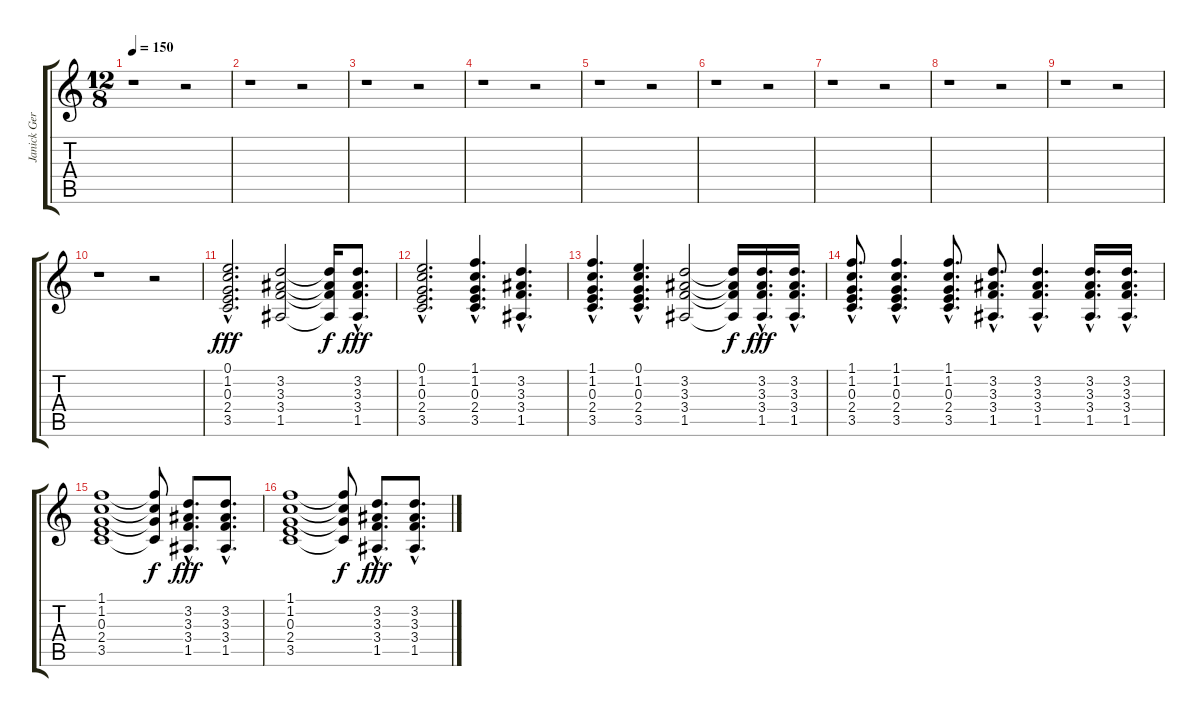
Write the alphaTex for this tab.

\track ("Janick Gers  ( guitar )" "Janick Ger") {instrument overdrivenguitar}
\staff {score tabs}
\tuning (E4 B3 G3 D3 A2 E2) {hide}
\ts (12 8)
\tempo 150
\clef g2
\ks c
r.1{dy f} r.2 |
r.1 r.2 |
r.1 r.2 |
r.1 r.2 |
r.1 r.2 |
r.1 r.2 |
r.1 r.2 |
r.1 r.2 |
r.1 r.2 |
r.1 r.2 |
(0.1{hac} 1.2{hac} 0.3{hac} 2.4{hac} 3.5{hac}).2{d dy fff} (3.2 3.3 3.4 1.5).2 (3.2{t} 3.3{t} 3.4{t} 1.5{t}).16{dy f} (3.2{hac} 3.3{hac} 3.4{hac} 1.5{hac}).8{d dy fff} |
(0.1{hac} 1.2{hac} 0.3{hac} 2.4{hac} 3.5{hac}).2{d} (1.1{hac} 1.2{hac} 0.3{hac} 2.4{hac} 3.5{hac}).4{d} (3.2{hac} 3.3{hac} 3.4{hac} 1.5{hac}).4{d} |
(1.1{hac} 1.2{hac} 0.3{hac} 2.4{hac} 3.5{hac}).4{d} (0.1{hac} 1.2{hac} 0.3{hac} 2.4{hac} 3.5{hac}).4{d} (3.2 3.3 3.4 1.5).2 (3.2{t} 3.3{t} 3.4{t} 1.5{t}).16{dy f} (3.2{hac} 3.3{hac} 3.4{hac} 1.5{hac}).16{d dy fff} (3.2{hac} 3.3{hac} 3.4{hac} 1.5{hac}).16{d} |
(1.1{hac} 1.2{hac} 0.3{hac} 2.4{hac} 3.5{hac}).8{d} (1.1{hac} 1.2{hac} 0.3{hac} 2.4{hac} 3.5{hac}).4{d} (1.1{hac} 1.2{hac} 0.3{hac} 2.4{hac} 3.5{hac}).8{d} (3.2{hac} 3.3{hac} 3.4{hac} 1.5{hac}).8{d} (3.2{hac} 3.3{hac} 3.4{hac} 1.5{hac}).4{d} (3.2{hac} 3.3{hac} 3.4{hac} 1.5{hac}).16{d} (3.2{hac} 3.3{hac} 3.4{hac} 1.5{hac}).16{d} |
(1.1 1.2 0.3 2.4 3.5).1 (1.1{t} 1.2{t} 0.3{t} 3.5{t}).8{dy f} (3.2{hac} 3.3{hac} 3.4{hac} 1.5{hac}).8{d dy fff} (3.2{hac} 3.3{hac} 3.4{hac} 1.5{hac}).8{d} |
(1.1 1.2 0.3 2.4 3.5).1 (1.1{t} 1.2{t} 0.3{t} 3.5{t}).8{dy f} (3.2{hac} 3.3{hac} 3.4{hac} 1.5{hac}).8{d dy fff} (3.2{hac} 3.3{hac} 3.4{hac} 1.5{hac}).8{d}
